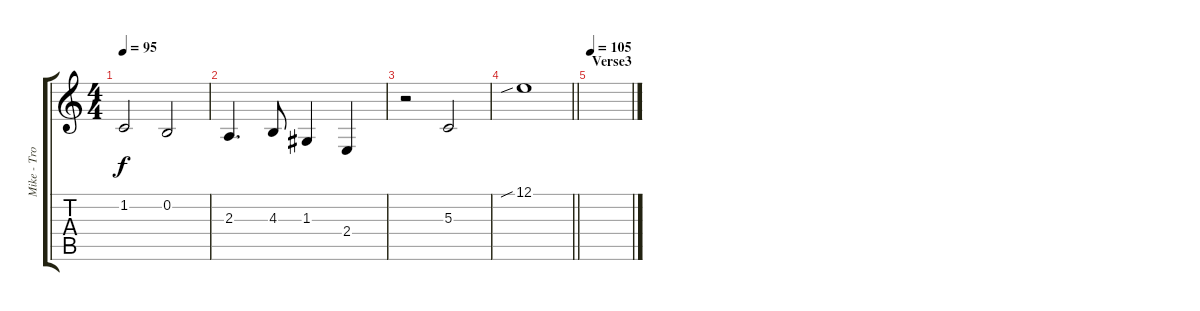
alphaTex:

\track ("Mike - Trombone" "Mike - Tro") {instrument trombone}
\staff {score tabs}
\tuning (E4 B3 G3 D3 A2 E2) {hide}
\ts (4 4)
\tempo 95
\clef g2
\ks c
1.2.2{dy f} 0.2.2 |
2.3.4{d} 4.3.8 1.3.4 2.4.4 |
r.2 5.3.2 |
\barLineRight lightlight
12.1{sib}.1 |
\section ("" "Verse3")
\tempo 105
